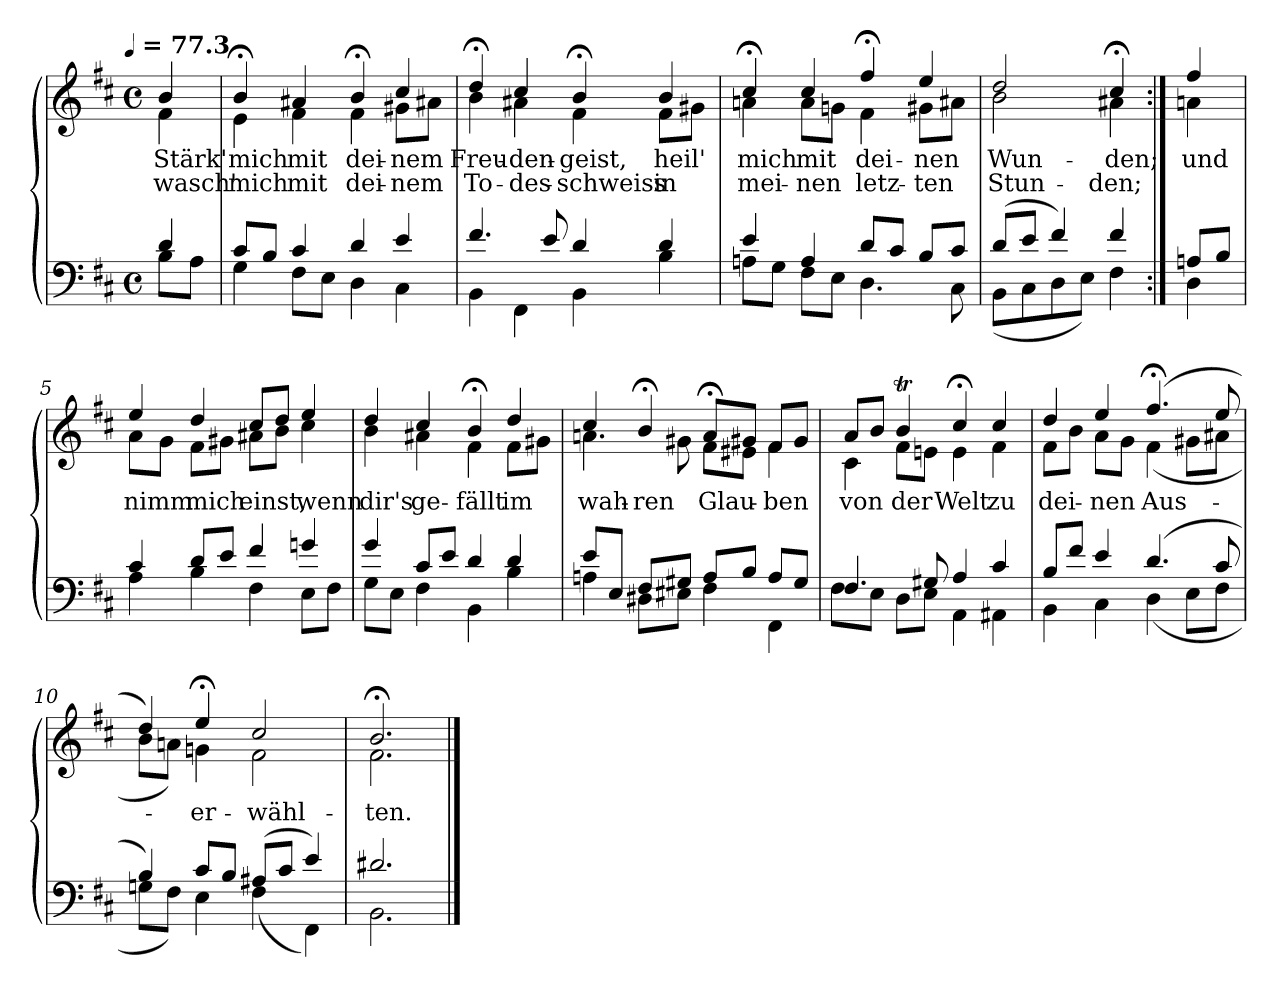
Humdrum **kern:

**kern	**kern	**text	**text	**dynam
*part1	*part1	*part1	*part1	*part1
*staff2	*staff1	*staff1	*staff1	*staff1/2
*clefF4	*clefG2	*	*	*
*k[f#c#]	*k[f#c#]	*	*	*
!!LO:TX:omd:t=[quarter] = 77.3
*M4/4	*M4/4	*	*	*
*met(c)	*met(c)	*	*	*
*MM77	*MM77	*	*	*
=	=	=	=	=
*^	*^	*	*	*
4d	8BL	4b	4f#	Stärk'	wasch'	.
.	8AJ	.	.	.	.	.
=1	=1	=1	=1	=1	=1	=1
8c#L	4G	4b;<	4e	mich	mich	.
8BJ	.	.	.	.	.	.
4c#	8F#L	4a#X	4f#	mit	mit	.
.	8EJ	.	.	.	.	.
4d	4D	4b;<	4f#	dei-	dei-	.
4e	4C#	4cc#	8g#XL	-nem	-nem	.
.	.	.	8a#XJ	.	.	.
=2	=2	=2	=2	=2	=2	=2
*	*	*MM74	*	*	*	*
4.f#	4BB	4dd;<	4b	Freu-	To-	.
.	4FF#	4cc#	4a#X	-den-	-des-	.
8e	.	.	.	.	.	.
4d	4BB	4b;<	4f#	-geist,	-schweiss	.
4d	4B	4b	8f#L	heil'	in	♩ = 77.3
.	.	.	8g#XJ	.	.	.
=3	=3	=3	=3	=3	=3	=3
4e	8AnL	4cc#;<	4an	mich	mei-	.
.	8GJ	.	.	.	.	.
4A	8F#L	4cc#	8aL	mit	-nen	.
.	8EJ	.	8gnJ	.	.	.
8dL	4.D	4ff#;<	4f#	dei-	letz-	.
8c#J	.	.	.	.	.	.
8BL	.	4ee	8g#XL	-nen	-ten	.
8c#J	8C#	.	8a#XJ	.	.	.
=4	=4	=4	=4	=4	=4	=4
*	*	*MM74	*	*	*	*
(8dL	(8BBL	2dd	2b	Wun-	Stun-	.
8eJ	8C#	.	.	.	.	.
4f#)	8D	.	.	.	.	.
.	8EJ)	.	.	.	.	.
4f#	4F#	4cc#;<	4a#X	-den;	-den;	.
!!LO:LB:g=z	!!
=:|!	=:|!	=:|!	=:|!	=:|!	=:|!	=:|!
8AnL	4D	4ff#	4an	und	.	.
8BJ	.	.	.	.	.	.
=5	=5	=5	=5	=5	=5	=5
4c#	4A	4ee	8aL	nimm	.	.
.	.	.	8gJ	.	.	.
8dL	4B	4dd	8f#L	mich	.	.
8eJ	.	.	8g#XJ	.	.	.
4f#	4F#	8cc#L	8a#XL	einst,	.	.
.	.	8ddJ	8bJ	.	.	.
4gn	8EL	4ee	4cc#	wenn	.	.
.	8F#J	.	.	.	.	.
=6	=6	=6	=6	=6	=6	=6
*	*	*MM73	*	*	*	*
4g	8GL	4dd	4b	dir's	.	.
.	8EJ	.	.	.	.	.
8c#L	4F#	4cc#	4a#X	ge-	.	♩ = 69
8eJ	.	.	.	.	.	.
4d	4BB	4b;<	4f#	-fällt	.	.
4d	4B	4dd	8f#L	im	.	♩ = 74.4
.	.	.	8g#XJ	.	.	.
=7	=7	=7	=7	=7	=7	=7
8eL	4An	4cc#	4.an	wah-	.	.
8EJ	.	.	.	.	.	.
8F#L	8D#XL	4b;<	.	-ren	.	♩ = 74.6
8G#XJ	8E#XJ	.	8g#X	.	.	.
8AL	4F#	8a;<L	8f#L	Glau-	.	.
8BJ	.	8g#XJ	8e#XJ	.	.	♩ = 73
8AL	4FF#	8f#L	4f#	-ben	.	.
8G#J	.	8g#J	.	.	.	.
!!LO:LB:g=z	!!
=8	=8	=8	=8	=8	=8	=8
*	*	*MM72	*	*	*	*
4.F#	8F#L	8aL	4c#	von	.	.
.	8EJ	8bJ	.	.	.	.
.	8DL	4bT	8f#L	der	.	♩ = 69
8G#X	8EJ	.	8enJ	.	.	.
4A	4AA	4cc#;<	4e	Welt	.	.
4c#	4AA#X	4cc#	4f#	zu	.	♩ = 70
=9	=9	=9	=9	=9	=9	=9
8BL	4BB	4dd	8f#L	dei-	.	.
8f#J	.	.	8bJ	.	.	.
4e	4C#	4ee	8aL	-nen	.	.
.	.	.	8gJ	.	.	.
(4.d	(4D	(4.ff#;<	(4f#	Aus-	.	♩ = 72
.	8EL	.	8g#XL	.	.	.
8c#	8F#J	8ee	8a#XJ	.	.	.
=10	=10	=10	=10	=10	=10	=10
4B)	8GnL	4dd)	8bL	.	.	.
.	8F#J)	.	8anJ)	.	.	.
8c#L	4E	4ee;<	4gn	-er-	.	.
8BJ	.	.	.	.	.	.
(8A#XL	(4F#	2cc#	2f#	-wähl-	.	♩ = 66
8c#J	.	.	.	.	.	.
4e)	4FF#)	.	.	.	.	.
=11	=11	=11	=11	=11	=11	=11
2.d#X	2.BB	2.b;<	2.f#	-ten.	.	.
*v	*v	*	*	*	*	*
*	*v	*v	*	*	*
==	==	==	==	==
*-	*-	*-	*-	*-
